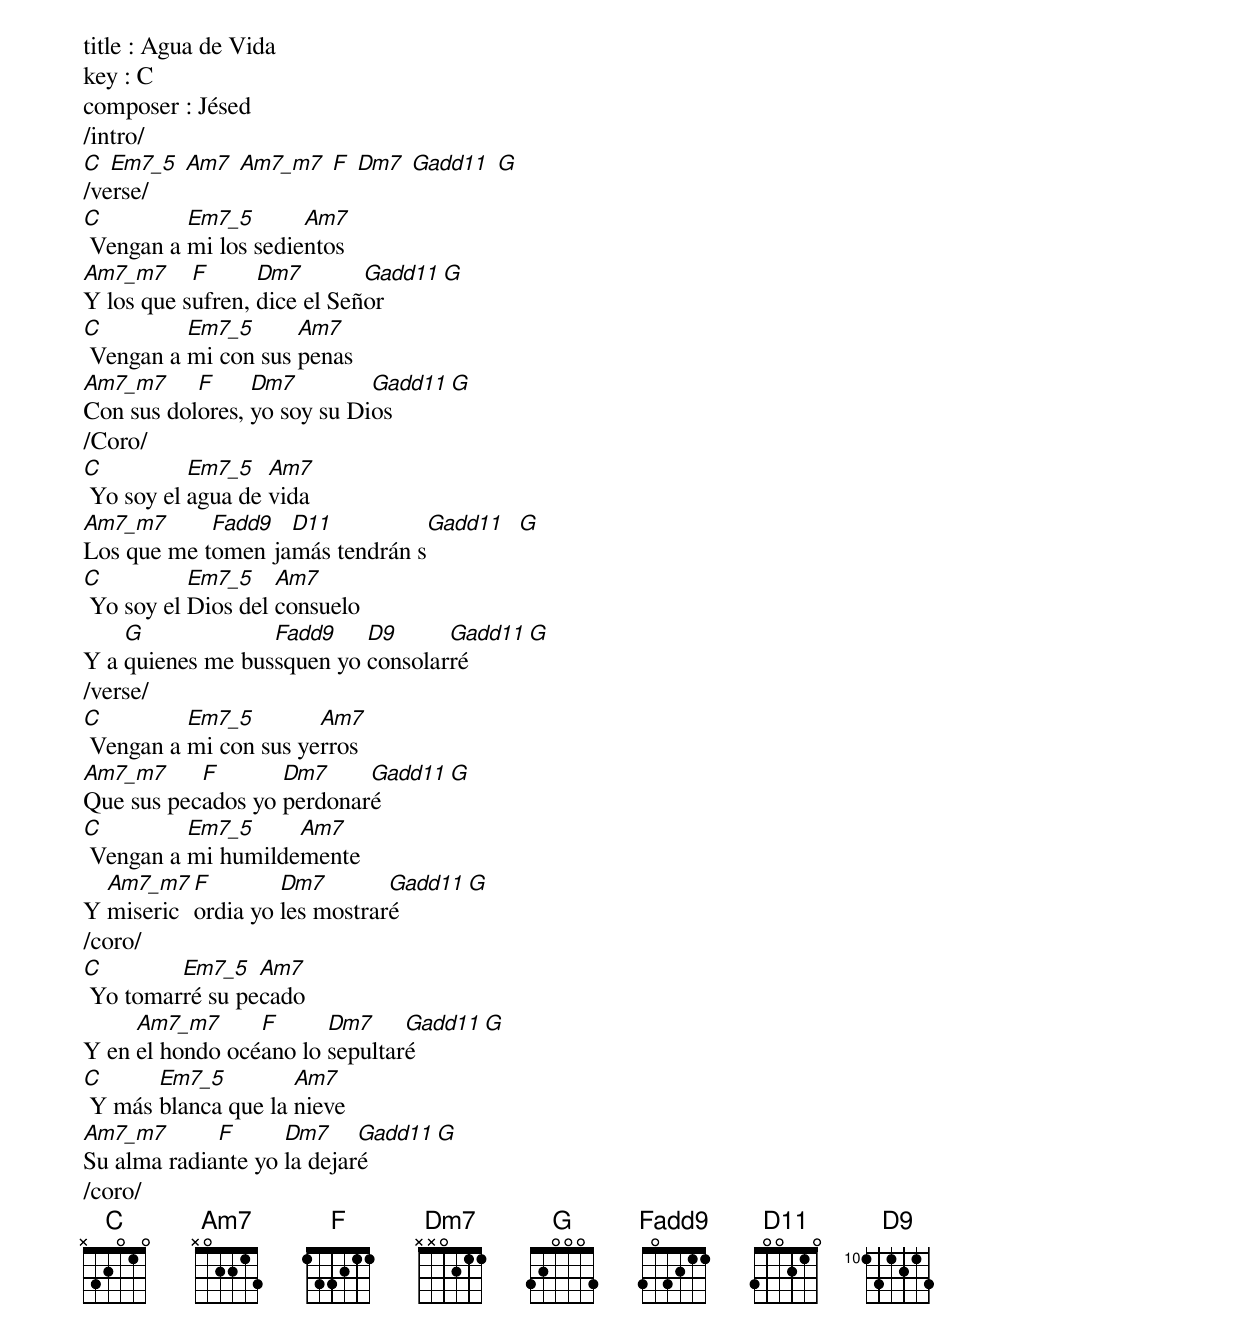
title : Agua de Vida
key : C
composer : Jésed
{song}
/intro/
[C] [Em7_5] [Am7] [Am7_m7] [F] [Dm7] [Gadd11] [G]
/verse/
[C] Vengan a [Em7_5]mi los sedie[Am7]ntos
[Am7_m7]Y los que s[F]ufren, [Dm7]dice el Señ[Gadd11]or  [G]
[C] Vengan a [Em7_5]mi con sus [Am7]penas
[Am7_m7]Con sus dol[F]ores, [Dm7]yo soy su Di[Gadd11]os  [G]
/Coro/
[C] Yo soy el [Em7_5]agua de [Am7]vida
[Am7_m7]Los que me t[Fadd9]omen ja[D11]más tendrán s[Gadd11]  [G]
[C] Yo soy el [Em7_5]Dios del [Am7]consuelo
Y a [G]quienes me bus[Fadd9]squen yo [D9]consolar[Gadd11]ré  [G]
/verse/
[C] Vengan a [Em7_5]mi con sus ye[Am7]rros
[Am7_m7]Que sus pec[F]ados yo [Dm7]perdonar[Gadd11]é  [G]
[C] Vengan a [Em7_5]mi humilde[Am7]mente
Y [Am7_m7]miseric[F]ordia yo [Dm7]les mostrar[Gadd11]é  [G]
/coro/
[C] Yo tomar[Em7_5]ré su pe[Am7]cado
Y en [Am7_m7]el hondo océ[F]ano lo [Dm7]sepultar[Gadd11]é  [G]
[C] Y más [Em7_5]blanca que la [Am7]nieve
[Am7_m7]Su alma radia[F]nte yo [Dm7]la dejar[Gadd11]é  [G]
/coro/
